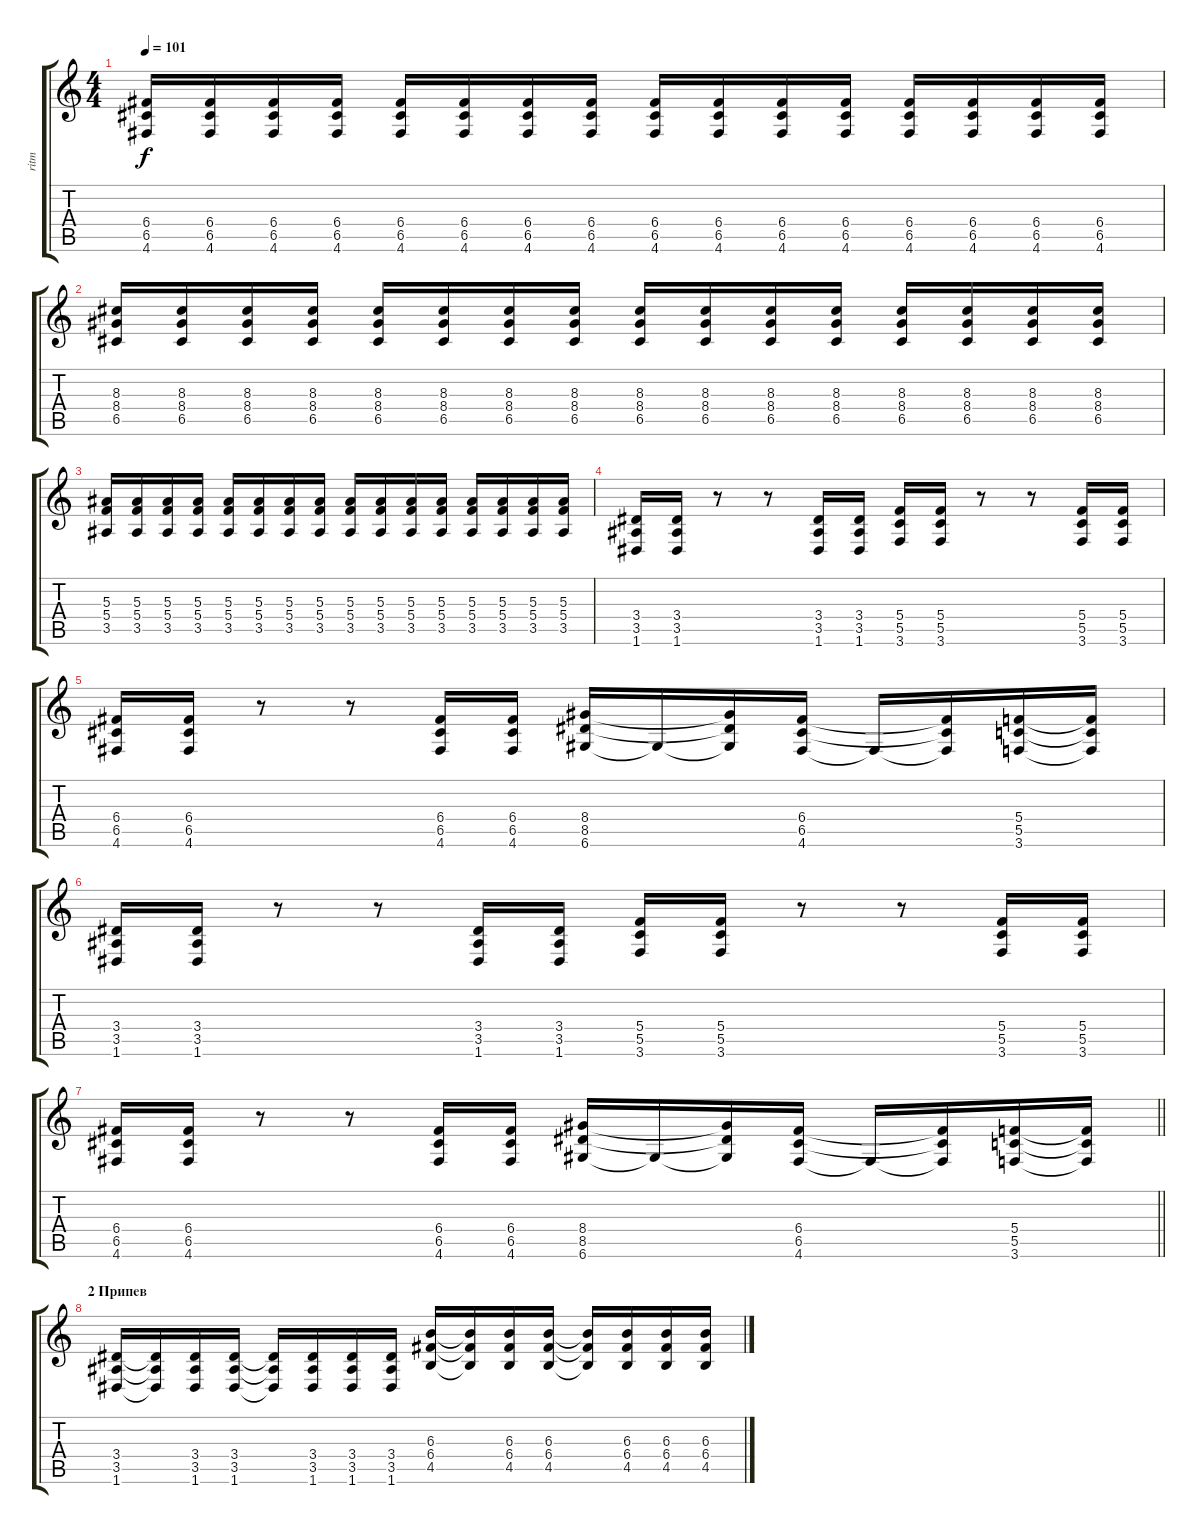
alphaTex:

\track ("ritm" "ritm") {instrument distortionguitar}
\staff {score tabs}
\tuning (D4 A3 F3 C3 G2 D2) {hide}
\ts (4 4)
\tempo 101
\clef g2
\ks c
(6.4 6.5 4.6).16{dy f} (6.4 6.5 4.6).16 (6.4 6.5 4.6).16 (6.4 6.5 4.6).16 (6.4 6.5 4.6).16 (6.4 6.5 4.6).16 (6.4 6.5 4.6).16 (6.4 6.5 4.6).16 (6.4 6.5 4.6).16 (6.4 6.5 4.6).16 (6.4 6.5 4.6).16 (6.4 6.5 4.6).16 (6.4 6.5 4.6).16 (6.4 6.5 4.6).16 (6.4 6.5 4.6).16 (6.4 6.5 4.6).16 |
(8.3 8.4 6.5).16 (8.3 8.4 6.5).16 (8.3 8.4 6.5).16 (8.3 8.4 6.5).16 (8.3 8.4 6.5).16 (8.3 8.4 6.5).16 (8.3 8.4 6.5).16 (8.3 8.4 6.5).16 (8.3 8.4 6.5).16 (8.3 8.4 6.5).16 (8.3 8.4 6.5).16 (8.3 8.4 6.5).16 (8.3 8.4 6.5).16 (8.3 8.4 6.5).16 (8.3 8.4 6.5).16 (8.3 8.4 6.5).16 |
(5.3 5.4 3.5).16 (5.3 5.4 3.5).16 (5.3 5.4 3.5).16 (5.3 5.4 3.5).16 (5.3 5.4 3.5).16 (5.3 5.4 3.5).16 (5.3 5.4 3.5).16 (5.3 5.4 3.5).16 (5.3 5.4 3.5).16 (5.3 5.4 3.5).16 (5.3 5.4 3.5).16 (5.3 5.4 3.5).16 (5.3 5.4 3.5).16 (5.3 5.4 3.5).16 (5.3 5.4 3.5).16 (5.3 5.4 3.5).16 |
(3.4 3.5 1.6).16 (3.4 3.5 1.6).16 r.8 r.8 (3.4 3.5 1.6).16 (3.4 3.5 1.6).16 (5.4 5.5 3.6).16 (5.4 5.5 3.6).16 r.8 r.8 (5.4 5.5 3.6).16 (5.4 5.5 3.6).16 |
(6.4 6.5 4.6).16 (6.4 6.5 4.6).16 r.8 r.8 (6.4 6.5 4.6).16 (6.4 6.5 4.6).16 (8.4 8.5 6.6).16 6.6{t}.16 (8.4{t} 8.5{t} 6.6{t}).16 (6.4 6.5 4.6).16 4.6{t}.16 (6.4{t} 6.5{t} 4.6{t}).16 (5.4 5.5 3.6).16 (5.4{t} 5.5{t} 3.6{t}).16 |
(3.4 3.5 1.6).16 (3.4 3.5 1.6).16 r.8 r.8 (3.4 3.5 1.6).16 (3.4 3.5 1.6).16 (5.4 5.5 3.6).16 (5.4 5.5 3.6).16 r.8 r.8 (5.4 5.5 3.6).16 (5.4 5.5 3.6).16 |
\barLineRight lightlight
(6.4 6.5 4.6).16 (6.4 6.5 4.6).16 r.8 r.8 (6.4 6.5 4.6).16 (6.4 6.5 4.6).16 (8.4 8.5 6.6).16 6.6{t}.16 (8.4{t} 8.5{t} 6.6{t}).16 (6.4 6.5 4.6).16 4.6{t}.16 (6.4{t} 6.5{t} 4.6{t}).16 (5.4 5.5 3.6).16 (5.4{t} 5.5{t} 3.6{t}).16 |
\section ("" "2 Припев")
(3.4 3.5 1.6).16 (3.4{t} 3.5{t} 1.6{t}).16 (3.4 3.5 1.6).16 (3.4 3.5 1.6).16 (3.4{t} 3.5{t} 1.6{t}).16 (3.4 3.5 1.6).16 (3.4 3.5 1.6).16 (3.4 3.5 1.6).16 (6.3 6.4 4.5).16 (6.3{t} 6.4{t} 4.5{t}).16 (6.3 6.4 4.5).16 (6.3 6.4 4.5).16 (6.3{t} 6.4{t} 4.5{t}).16 (6.3 6.4 4.5).16 (6.3 6.4 4.5).16 (6.3 6.4 4.5).16
